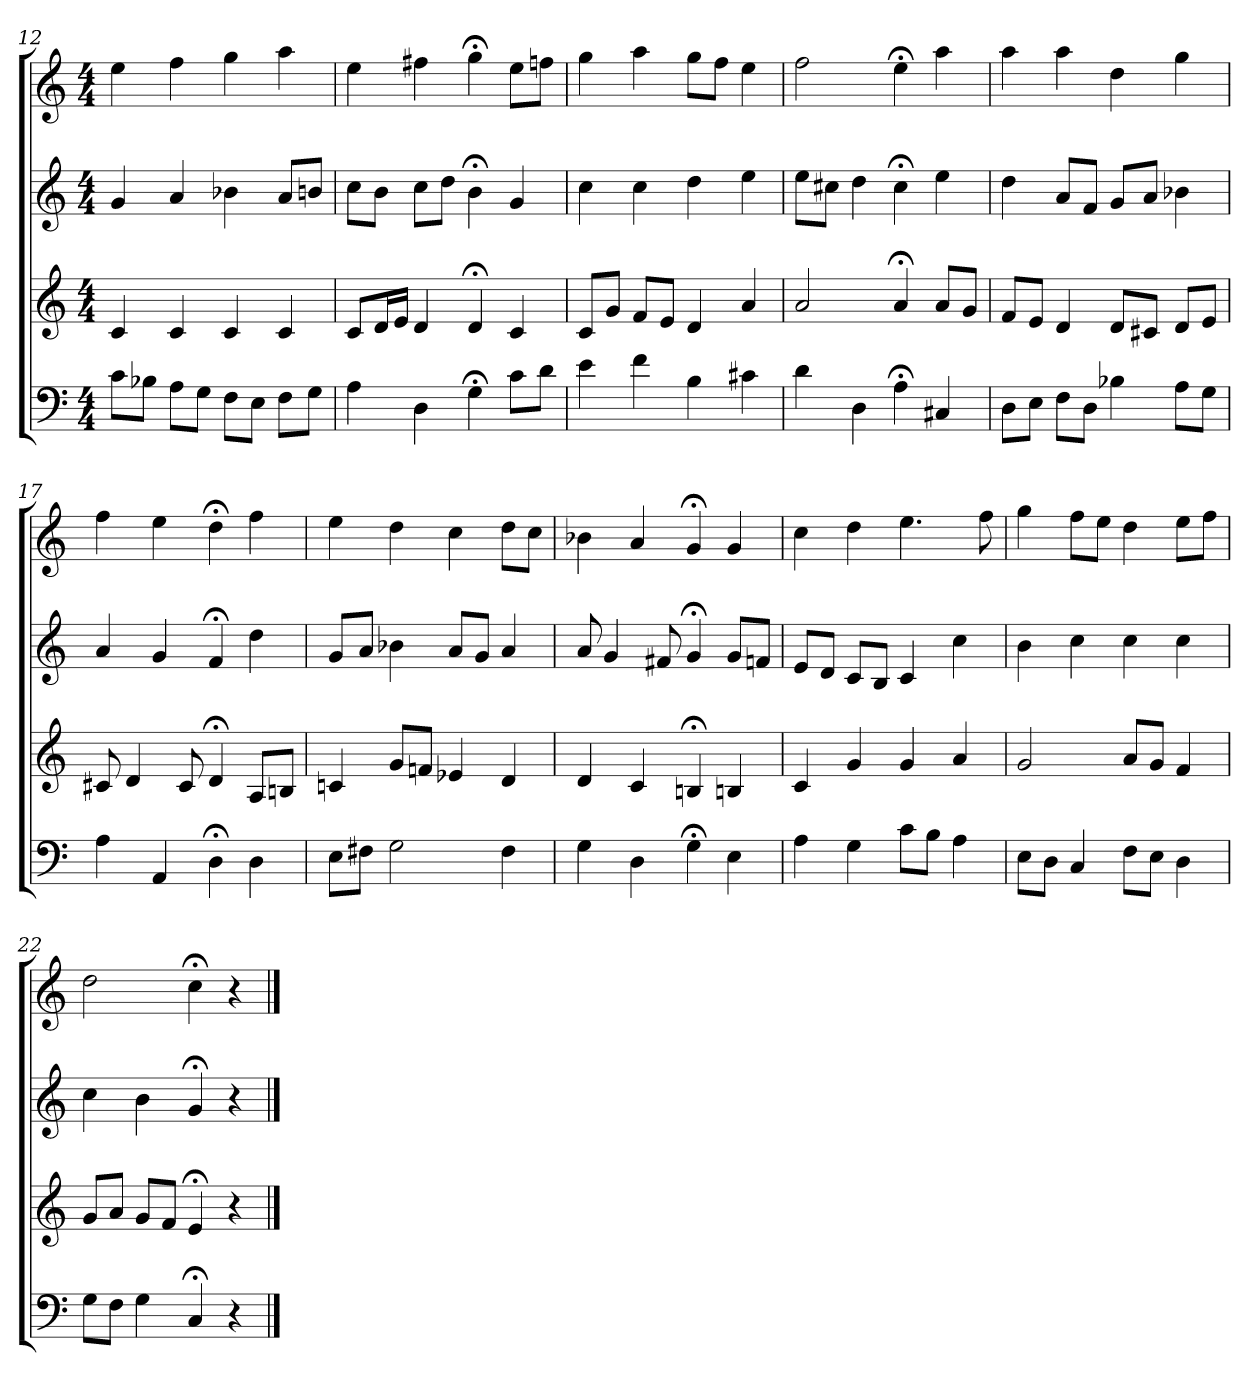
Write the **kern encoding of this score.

**kern	**kern	**kern	**kern
*part4	*part3	*part2	*part1
*staff4	*staff3	*staff2	*staff1
*clefF4	*clefG2	*clefG2	*clefG2
*k[]	*k[]	*k[]	*k[]
*C:	*C:	*C:	*C:
*M4/4	*M4/4	*M4/4	*M4/4
=12	=12	=12	=12
8c\L	4c	4g	4ee
8B-X\J	.	.	.
8A\L	4c	4a	4ff
8G\J	.	.	.
8F\L	4c	4b-X	4gg
8E\J	.	.	.
8F\L	4c	8a/L	4aa
8G\J	.	8bn/J	.
=13	=13	=13	=13
4A	8c/L	8cc\L	4ee
.	16d/L	8b\J	.
.	16e/JJ	.	.
4D	4d	8cc\L	4ff#X
.	.	8dd\J	.
4G;<	4d;<	4b;<	4gg;<
8c\L	4c	4g	8ee\L
8d\J	.	.	8ffn\J
=14	=14	=14	=14
4e	8c/L	4cc	4gg
.	8g/J	.	.
4f	8f/L	4cc	4aa
.	8e/J	.	.
4B	4d	4dd	8gg\L
.	.	.	8ff\J
4c#X	4a	4ee	4ee
=15	=15	=15	=15
4d	2a	8ee\L	2ff
.	.	8cc#X\J	.
4D	.	4dd	.
4A;<	4a;<	4cc#;<	4ee;<
4C#X	8a/L	4ee	4aa
.	8g/J	.	.
=16	=16	=16	=16
8D\L	8f/L	4dd	4aa
8E\J	8e/J	.	.
8F\L	4d	8a/L	4aa
8D\J	.	8f/J	.
4B-X	8d/L	8g/L	4dd
.	8c#X/J	8a/J	.
8A\L	8d/L	4b-X	4gg
8G\J	8e/J	.	.
=17	=17	=17	=17
4A	8c#X	4a	4ff
.	4d	.	.
4AA	.	4g	4ee
.	8c#	.	.
4D;<	4d;<	4f;<	4dd;<
4D	8A/L	4dd	4ff
.	8Bn/J	.	.
=18	=18	=18	=18
8E\L	4cn	8g/L	4ee
8F#X\J	.	8a/J	.
2G	8g/L	4b-X	4dd
.	8fn/J	.	.
.	4e-X	8a/L	4cc
.	.	8g/J	.
4F#	4d	4a	8dd\L
.	.	.	8cc\J
=19	=19	=19	=19
4G	4d	8a	4b-X
.	.	4g	.
4D	4c	.	4a
.	.	8f#X	.
4G;<	4Bn;<	4g;<	4g;<
4E	4Bn	8g/L	4g
.	.	8fn/J	.
=20	=20	=20	=20
4A	4c	8e/L	4cc
.	.	8d/J	.
4G	4g	8c/L	4dd
.	.	8B/J	.
8c\L	4g	4c	4.ee
8B\J	.	.	.
4A	4a	4cc	.
.	.	.	8ff
=21	=21	=21	=21
8E\L	2g	4b	4gg
8D\J	.	.	.
4C	.	4cc	8ff\L
.	.	.	8ee\J
8F\L	8a/L	4cc	4dd
8E\J	8g/J	.	.
4D	4f	4cc	8ee\L
.	.	.	8ff\J
=22	=22	=22	=22
8G\L	8g/L	4cc	2dd
8F\J	8a/J	.	.
4G	8g/L	4b	.
.	8f/J	.	.
4C;<	4e;<	4g;<	4cc;<
4r	4r	4r	4r
==	==	==	==
*-	*-	*-	*-
